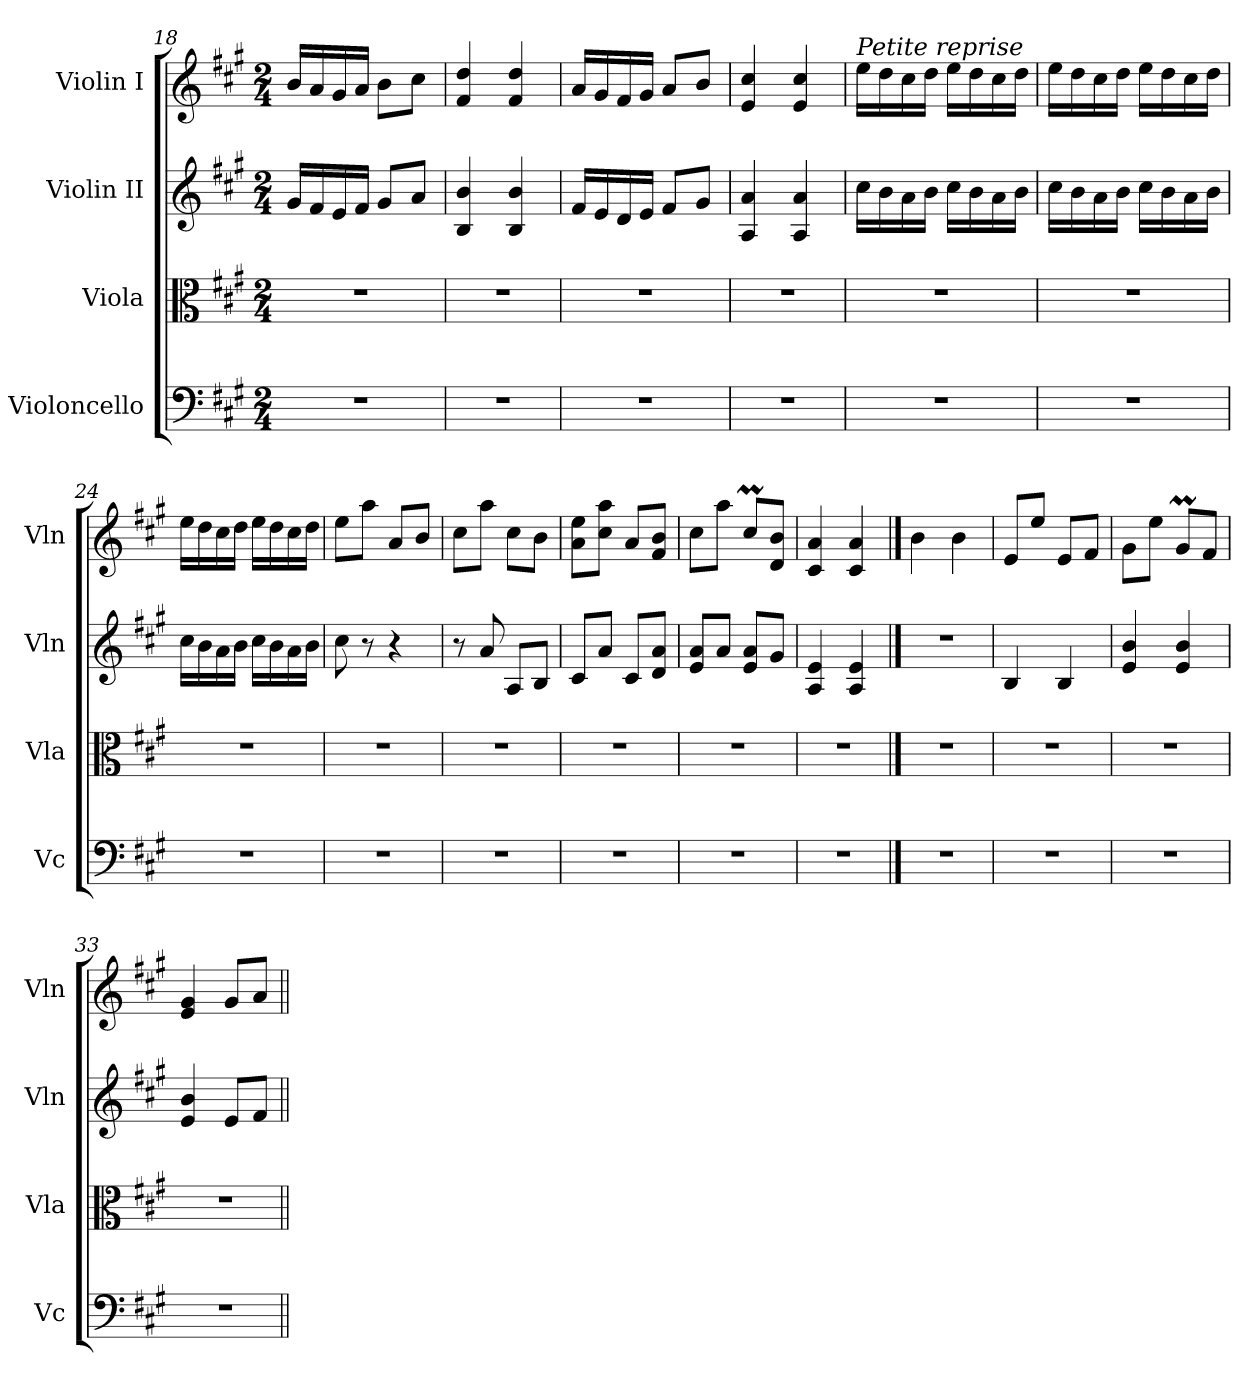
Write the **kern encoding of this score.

**kern	**kern	**kern	**kern
*part4	*part3	*part2	*part1
*staff4	*staff3	*staff2	*staff1
*I"Violoncello	*I"Viola	*I"Violin II	*I"Violin I
*I'Vc	*I'Vla	*I'Vln	*I'Vln
!!LO:LB:g=z
*clefF4	*clefC3	*clefG2	*clefG2
*k[f#c#g#]	*k[f#c#g#]	*k[f#c#g#]	*k[f#c#g#]
*M2/4	*M2/4	*M2/4	*M2/4
=18	=18	=18	=18
2r	2r	16g#/LL	16b/LL
.	.	16f#/	16a/
.	.	16e/	16g#/
.	.	16f#/JJ	16a/JJ
.	.	8g#/L	8b\L
.	.	8a/J	8cc#\J
=19	=19	=19	=19
2r	2r	4B/ 4b/	4f#/ 4dd/
.	.	4B/ 4b/	4f#/ 4dd/
=20	=20	=20	=20
2r	2r	16f#/LL	16a/LL
.	.	16e/	16g#/
.	.	16d/	16f#/
.	.	16e/JJ	16g#/JJ
.	.	8f#/L	8a/L
.	.	8g#/J	8b/J
=21	=21	=21	=21
2r	2r	4A/ 4a/	4e/ 4cc#/
.	.	4A/ 4a/	4e/ 4cc#/
=22	=22	=22	=22
!	!	!	!LO:TX:a:i:t=Petite reprise
2r	2r	16cc#\LL	16ee\LL
.	.	16b\	16dd\
.	.	16a\	16cc#\
.	.	16b\JJ	16dd\JJ
.	.	16cc#\LL	16ee\LL
.	.	16b\	16dd\
.	.	16a\	16cc#\
.	.	16b\JJ	16dd\JJ
=23	=23	=23	=23
2r	2r	16cc#\LL	16ee\LL
.	.	16b\	16dd\
.	.	16a\	16cc#\
.	.	16b\JJ	16dd\JJ
.	.	16cc#\LL	16ee\LL
.	.	16b\	16dd\
.	.	16a\	16cc#\
.	.	16b\JJ	16dd\JJ
=24	=24	=24	=24
2r	2r	16cc#\LL	16ee\LL
.	.	16b\	16dd\
.	.	16a\	16cc#\
.	.	16b\JJ	16dd\JJ
.	.	16cc#\LL	16ee\LL
.	.	16b\	16dd\
.	.	16a\	16cc#\
.	.	16b\JJ	16dd\JJ
=25	=25	=25	=25
2r	2r	8cc#\	8ee\L
.	.	8r	8aa\J
.	.	4r	8a/L
.	.	.	8b/J
!!LO:PB:g=z
=26	=26	=26	=26
2r	2r	8r	8cc#\L
.	.	8a/	8aa\J
.	.	8A/L	8cc#\L
.	.	8B/J	8b\J
=27	=27	=27	=27
2r	2r	8c#/L	8a\ 8ee\L
.	.	8a/J	8cc#\ 8aa\J
.	.	8c#/L	8a/L
.	.	8d/ 8a/J	8f#/ 8b/J
=28	=28	=28	=28
2r	2r	8e/ 8a/L	8cc#\L
.	.	8a/J	8aa\J
.	.	8e/ 8a/L	8cc#m/L
.	.	8g#/J	8d/ 8b/J
=29	=29	=29	=29
2r	2r	4A/ 4e/	4c#/ 4a/
.	.	4A/ 4e/	4c#/ 4a/
==30	==30	==30	==30
2r	2r	2r	4b\
.	.	.	4b\
=31	=31	=31	=31
2r	2r	4B/	8e/L
.	.	.	8ee/J
.	.	4B/	8e/L
.	.	.	8f#/J
=32	=32	=32	=32
2r	2r	4e/ 4b/	8g#\L
.	.	.	8ee\J
.	.	4e/ 4b/	8g#m/L
.	.	.	8f#/J
=33	=33	=33	=33
2r	2r	4e/ 4b/	4e/ 4g#/
.	.	8e/L	8g#/L
.	.	8f#/J	8a/J
=||	=||	=||	=||
*-	*-	*-	*-
